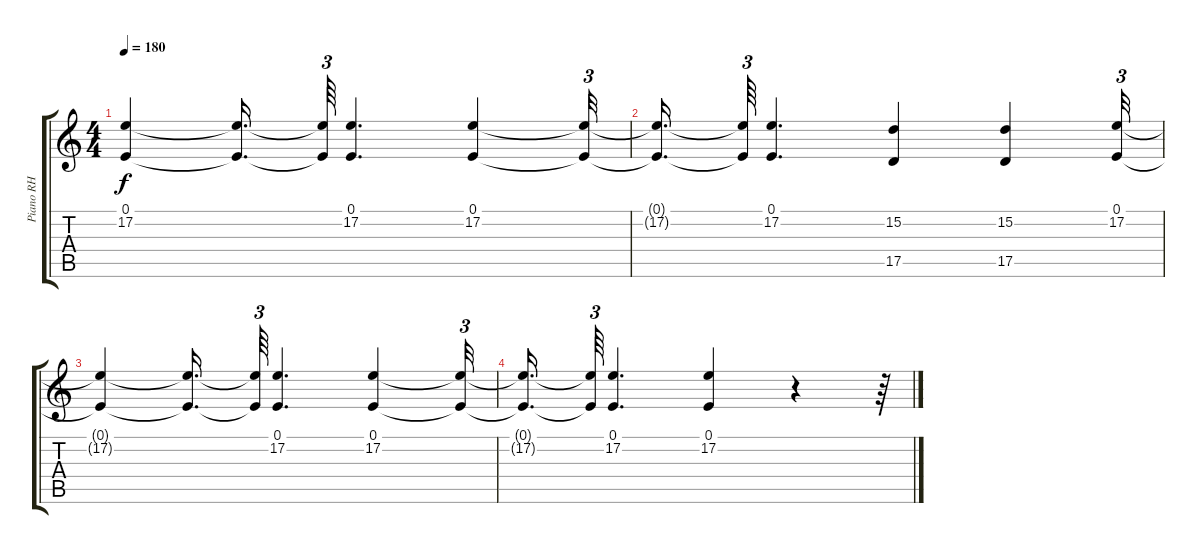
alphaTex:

\track ("Piano RH" "Piano RH") {instrument acousticgrandpiano}
\staff {score tabs}
\tuning (E4 B3 G3 D3 A2 E2) {hide}
\ts (4 4)
\tempo 180
\clef g2
\ks c
(0.1{t} 17.2{t}).4{dy f} (0.1{t} 17.2{t}).16{d} (0.1{t} 17.2{t}).64{tu (3 2)} (0.1 17.2).4{d} (0.1 17.2).4 (0.1{t} 17.2{t}).32{tu (3 2)} |
(0.1{t} 17.2{t}).16{d} (0.1{t} 17.2{t}).64{tu (3 2)} (0.1 17.2).4{d} (15.2 17.5).4 (15.2 17.5).4 (0.1 17.2).32{tu (3 2)} |
(0.1{t} 17.2{t}).4 (0.1{t} 17.2{t}).16{d} (0.1{t} 17.2{t}).64{tu (3 2)} (0.1 17.2).4{d} (0.1 17.2).4 (0.1{t} 17.2{t}).32{tu (3 2)} |
(0.1{t} 17.2{t}).16{d} (0.1{t} 17.2{t}).64{tu (3 2)} (0.1 17.2).4{d} (0.1 17.2).4 r.4 r.64
